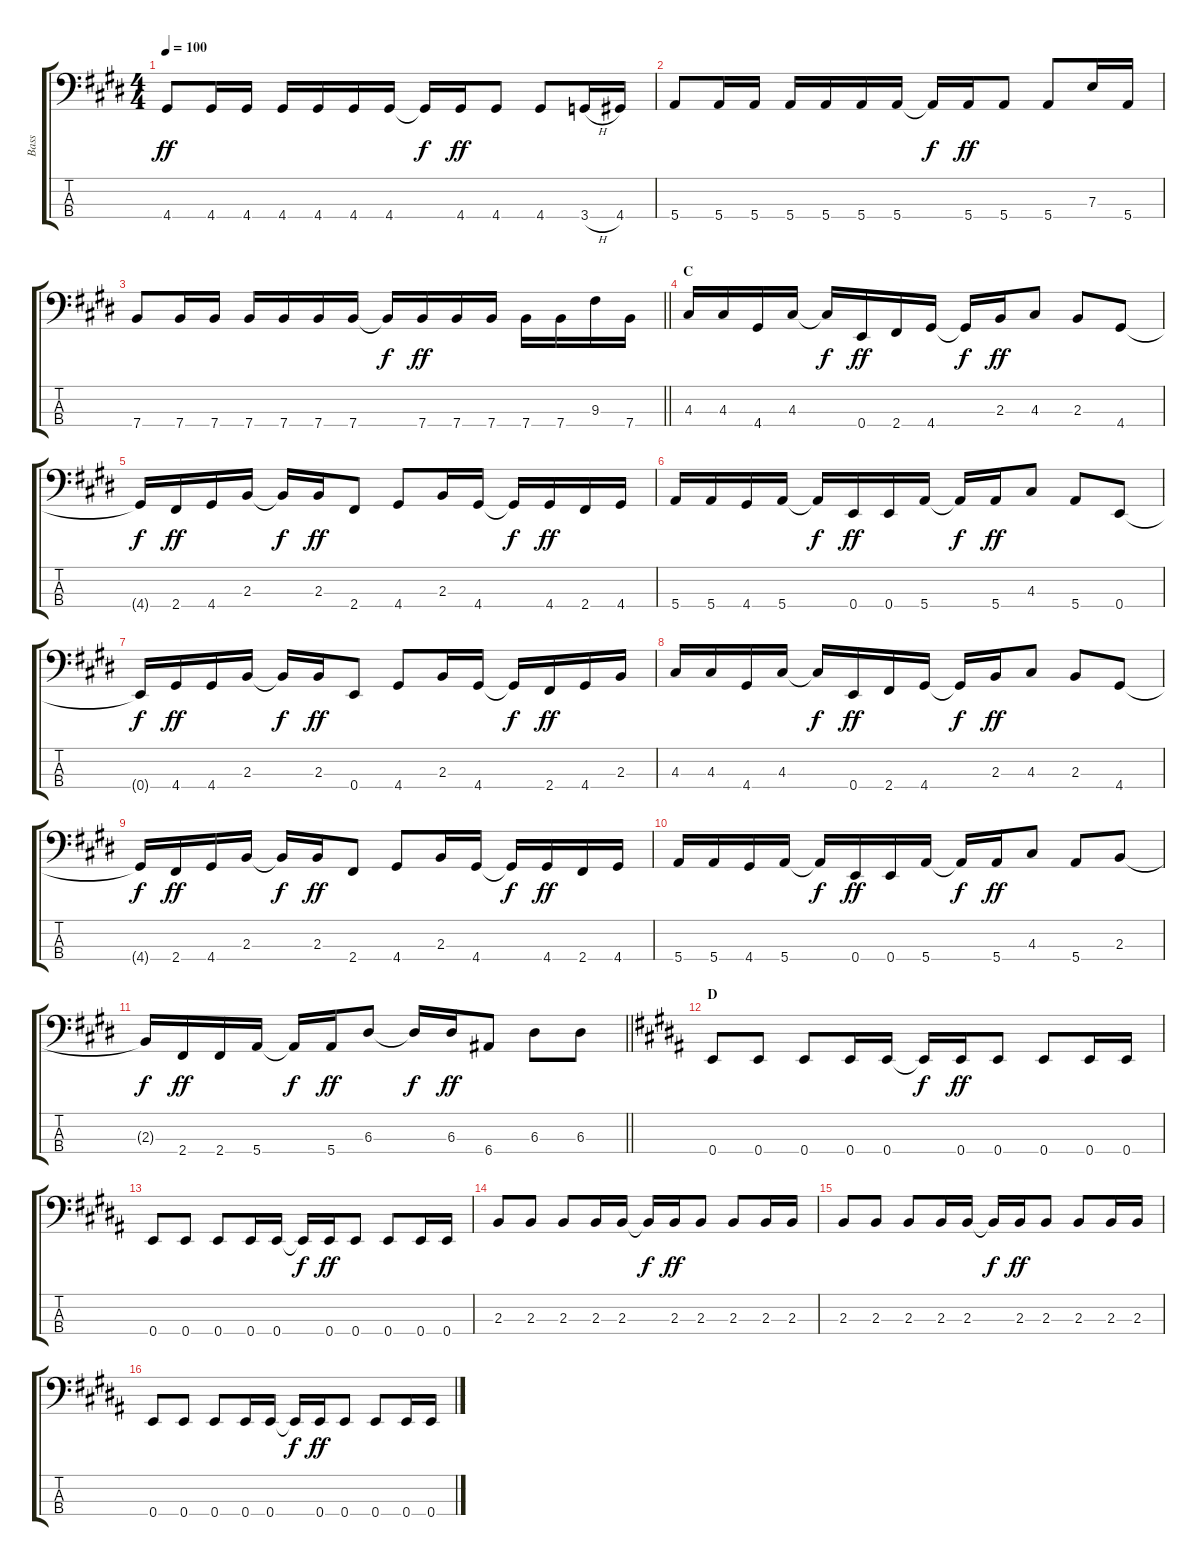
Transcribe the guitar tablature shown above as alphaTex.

\track ("Bass" "Bass") {instrument electricbasspick}
\staff {score tabs}
\tuning (G2 D2 A1 E1) {hide}
\ts (4 4)
\tempo 100
\clef f4
\ks e
4.4.8{dy ff} 4.4.16 4.4.16 4.4.16 4.4.16 4.4.16 4.4.16 4.4{t}.16{dy f} 4.4.16{dy ff} 4.4.8 4.4.8 3.4{h}.16 4.4.16 |
5.4.8 5.4.16 5.4.16 5.4.16 5.4.16 5.4.16 5.4.16 5.4{t}.16{dy f} 5.4.16{dy ff} 5.4.8 5.4.8 7.3.16 5.4.16 |
\barLineRight lightlight
7.4.8 7.4.16 7.4.16 7.4.16 7.4.16 7.4.16 7.4.16 7.4{t}.16{dy f} 7.4.16{dy ff} 7.4.16 7.4.16 7.4.16 7.4.16 9.3.16 7.4.16 |
\section ("" "C")
4.3.16 4.3.16 4.4.16 4.3.16 4.3{t}.16{dy f} 0.4.16{dy ff} 2.4.16 4.4.16 4.4{t}.16{dy f} 2.3.16{dy ff} 4.3.8 2.3.8 4.4.8 |
4.4{t}.16{dy f} 2.4.16{dy ff} 4.4.16 2.3.16 2.3{t}.16{dy f} 2.3.16{dy ff} 2.4.8 4.4.8 2.3.16 4.4.16 4.4{t}.16{dy f} 4.4.16{dy ff} 2.4.16 4.4.16 |
5.4.16 5.4.16 4.4.16 5.4.16 5.4{t}.16{dy f} 0.4.16{dy ff} 0.4.16 5.4.16 5.4{t}.16{dy f} 5.4.16{dy ff} 4.3.8 5.4.8 0.4.8 |
0.4{t}.16{dy f} 4.4.16{dy ff} 4.4.16 2.3.16 2.3{t}.16{dy f} 2.3.16{dy ff} 0.4.8 4.4.8 2.3.16 4.4.16 4.4{t}.16{dy f} 2.4.16{dy ff} 4.4.16 2.3.16 |
4.3.16 4.3.16 4.4.16 4.3.16 4.3{t}.16{dy f} 0.4.16{dy ff} 2.4.16 4.4.16 4.4{t}.16{dy f} 2.3.16{dy ff} 4.3.8 2.3.8 4.4.8 |
4.4{t}.16{dy f} 2.4.16{dy ff} 4.4.16 2.3.16 2.3{t}.16{dy f} 2.3.16{dy ff} 2.4.8 4.4.8 2.3.16 4.4.16 4.4{t}.16{dy f} 4.4.16{dy ff} 2.4.16 4.4.16 |
5.4.16 5.4.16 4.4.16 5.4.16 5.4{t}.16{dy f} 0.4.16{dy ff} 0.4.16 5.4.16 5.4{t}.16{dy f} 5.4.16{dy ff} 4.3.8 5.4.8 2.3.8 |
\barLineRight lightlight
2.3{t}.16{dy f} 2.4.16{dy ff} 2.4.16 5.4.16 5.4{t}.16{dy f} 5.4.16{dy ff} 6.3.8 6.3{t}.16{dy f} 6.3.16{dy ff} 6.4.8 6.3.8 6.3.8 |
\section ("" "D")
\ks b
0.4.8 0.4.8 0.4.8 0.4.16 0.4.16 0.4{t}.16{dy f} 0.4.16{dy ff} 0.4.8 0.4.8 0.4.16 0.4.16 |
0.4.8 0.4.8 0.4.8 0.4.16 0.4.16 0.4{t}.16{dy f} 0.4.16{dy ff} 0.4.8 0.4.8 0.4.16 0.4.16 |
2.3.8 2.3.8 2.3.8 2.3.16 2.3.16 2.3{t}.16{dy f} 2.3.16{dy ff} 2.3.8 2.3.8 2.3.16 2.3.16 |
2.3.8 2.3.8 2.3.8 2.3.16 2.3.16 2.3{t}.16{dy f} 2.3.16{dy ff} 2.3.8 2.3.8 2.3.16 2.3.16 |
0.4.8 0.4.8 0.4.8 0.4.16 0.4.16 0.4{t}.16{dy f} 0.4.16{dy ff} 0.4.8 0.4.8 0.4.16 0.4.16
